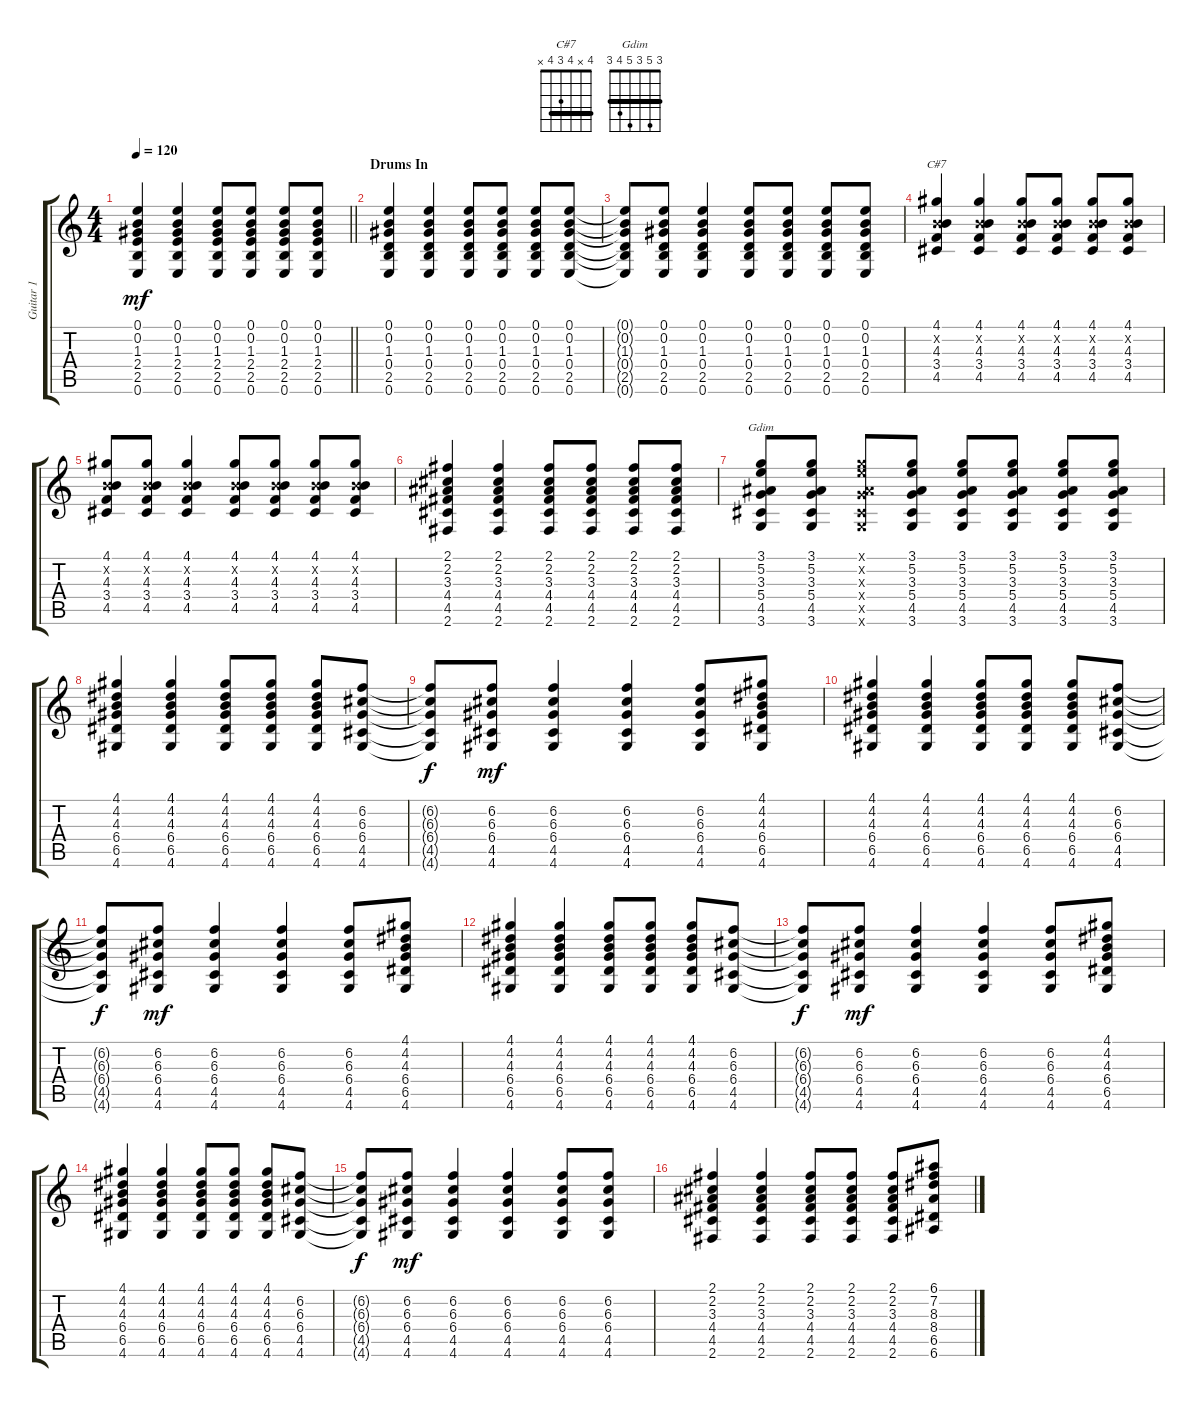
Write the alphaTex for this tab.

\track ("Guitar 1" "Guitar 1") {instrument acousticguitarsteel}
\staff {score tabs}
\tuning (E4 B3 G3 D3 A2 E2) {hide}
\chord ("C#7" 4 x 4 3 4 x) {barre 4}
\chord ("Gdim" 3 5 3 5 4 3) {barre 3}
\ts (4 4)
\tempo 120
\clef g2
\barLineRight lightlight
\ks c
(0.1 0.2 1.3 2.4 2.5 0.6).4{dy mf} (0.1 0.2 1.3 2.4 2.5 0.6).4 (0.1 0.2 1.3 2.4 2.5 0.6).8 (0.1 0.2 1.3 2.4 2.5 0.6).8 (0.1 0.2 1.3 2.4 2.5 0.6).8 (0.1 0.2 1.3 2.4 2.5 0.6).8 |
\section ("" "Drums In")
(0.1 0.2 1.3 0.4 2.5 0.6).4 (0.1 0.2 1.3 0.4 2.5 0.6).4 (0.1 0.2 1.3 0.4 2.5 0.6).8 (0.1 0.2 1.3 0.4 2.5 0.6).8 (0.1 0.2 1.3 0.4 2.5 0.6).8 (0.1 0.2 1.3 0.4 2.5 0.6).8 |
(0.1{t} 0.2{t} 1.3{t} 0.4{t} 2.5{t} 0.6{t}).8 (0.1 0.2 1.3 0.4 2.5 0.6).8 (0.1 0.2 1.3 0.4 2.5 0.6).4 (0.1 0.2 1.3 0.4 2.5 0.6).8 (0.1 0.2 1.3 0.4 2.5 0.6).8 (0.1 0.2 1.3 0.4 2.5 0.6).8 (0.1 0.2 1.3 0.4 2.5 0.6).8 |
(4.1 0.2{x} 4.3 3.4 4.5).4{ch "C#7"} (4.1 0.2{x} 4.3 3.4 4.5).4 (4.1 0.2{x} 4.3 3.4 4.5).8 (4.1 0.2{x} 4.3 3.4 4.5).8 (4.1 0.2{x} 4.3 3.4 4.5).8 (4.1 0.2{x} 4.3 3.4 4.5).8 |
(4.1 0.2{x} 4.3 3.4 4.5).8 (4.1 0.2{x} 4.3 3.4 4.5).8 (4.1 0.2{x} 4.3 3.4 4.5).4 (4.1 0.2{x} 4.3 3.4 4.5).8 (4.1 0.2{x} 4.3 3.4 4.5).8 (4.1 0.2{x} 4.3 3.4 4.5).8 (4.1 0.2{x} 4.3 3.4 4.5).8 |
(2.1 2.2 3.3 4.4 4.5 2.6).4 (2.1 2.2 3.3 4.4 4.5 2.6).4 (2.1 2.2 3.3 4.4 4.5 2.6).8 (2.1 2.2 3.3 4.4 4.5 2.6).8 (2.1 2.2 3.3 4.4 4.5 2.6).8 (2.1 2.2 3.3 4.4 4.5 2.6).8 |
(3.1 5.2 3.3 5.4 4.5 3.6).8{ch "Gdim"} (3.1 5.2 3.3 5.4 4.5 3.6).8 (3.1{x} 5.2{x} 3.3{x} 5.4{x} 4.5{x} 3.6{x}).8 (3.1 5.2 3.3 5.4 4.5 3.6).8 (3.1 5.2 3.3 5.4 4.5 3.6).8 (3.1 5.2 3.3 5.4 4.5 3.6).8 (3.1 5.2 3.3 5.4 4.5 3.6).8 (3.1 5.2 3.3 5.4 4.5 3.6).8 |
(4.1 4.2 4.3 6.4 6.5 4.6).4 (4.1 4.2 4.3 6.4 6.5 4.6).4 (4.1 4.2 4.3 6.4 6.5 4.6).8 (4.1 4.2 4.3 6.4 6.5 4.6).8 (4.1 4.2 4.3 6.4 6.5 4.6).8 (6.2 6.3 6.4 4.5 4.6).8 |
(6.2{t} 6.3{t} 6.4{t} 4.5{t} 4.6{t}).8{dy f} (6.2 6.3 6.4 4.5 4.6).8{dy mf} (6.2 6.3 6.4 4.5 4.6).4 (6.2 6.3 6.4 4.5 4.6).4 (6.2 6.3 6.4 4.5 4.6).8 (4.1 4.2 4.3 6.4 6.5 4.6).8 |
(4.1 4.2 4.3 6.4 6.5 4.6).4 (4.1 4.2 4.3 6.4 6.5 4.6).4 (4.1 4.2 4.3 6.4 6.5 4.6).8 (4.1 4.2 4.3 6.4 6.5 4.6).8 (4.1 4.2 4.3 6.4 6.5 4.6).8 (6.2 6.3 6.4 4.5 4.6).8 |
(6.2{t} 6.3{t} 6.4{t} 4.5{t} 4.6{t}).8{dy f} (6.2 6.3 6.4 4.5 4.6).8{dy mf} (6.2 6.3 6.4 4.5 4.6).4 (6.2 6.3 6.4 4.5 4.6).4 (6.2 6.3 6.4 4.5 4.6).8 (4.1 4.2 4.3 6.4 6.5 4.6).8 |
(4.1 4.2 4.3 6.4 6.5 4.6).4 (4.1 4.2 4.3 6.4 6.5 4.6).4 (4.1 4.2 4.3 6.4 6.5 4.6).8 (4.1 4.2 4.3 6.4 6.5 4.6).8 (4.1 4.2 4.3 6.4 6.5 4.6).8 (6.2 6.3 6.4 4.5 4.6).8 |
(6.2{t} 6.3{t} 6.4{t} 4.5{t} 4.6{t}).8{dy f} (6.2 6.3 6.4 4.5 4.6).8{dy mf} (6.2 6.3 6.4 4.5 4.6).4 (6.2 6.3 6.4 4.5 4.6).4 (6.2 6.3 6.4 4.5 4.6).8 (4.1 4.2 4.3 6.4 6.5 4.6).8 |
(4.1 4.2 4.3 6.4 6.5 4.6).4 (4.1 4.2 4.3 6.4 6.5 4.6).4 (4.1 4.2 4.3 6.4 6.5 4.6).8 (4.1 4.2 4.3 6.4 6.5 4.6).8 (4.1 4.2 4.3 6.4 6.5 4.6).8 (6.2 6.3 6.4 4.5 4.6).8 |
(6.2{t} 6.3{t} 6.4{t} 4.5{t} 4.6{t}).8{dy f} (6.2 6.3 6.4 4.5 4.6).8{dy mf} (6.2 6.3 6.4 4.5 4.6).4 (6.2 6.3 6.4 4.5 4.6).4 (6.2 6.3 6.4 4.5 4.6).8 (6.2 6.3 6.4 4.5 4.6).8 |
(2.1 2.2 3.3 4.4 4.5 2.6).4 (2.1 2.2 3.3 4.4 4.5 2.6).4 (2.1 2.2 3.3 4.4 4.5 2.6).8 (2.1 2.2 3.3 4.4 4.5 2.6).8 (2.1 2.2 3.3 4.4 4.5 2.6).8 (6.1 7.2 8.3 8.4 6.5 6.6).8
